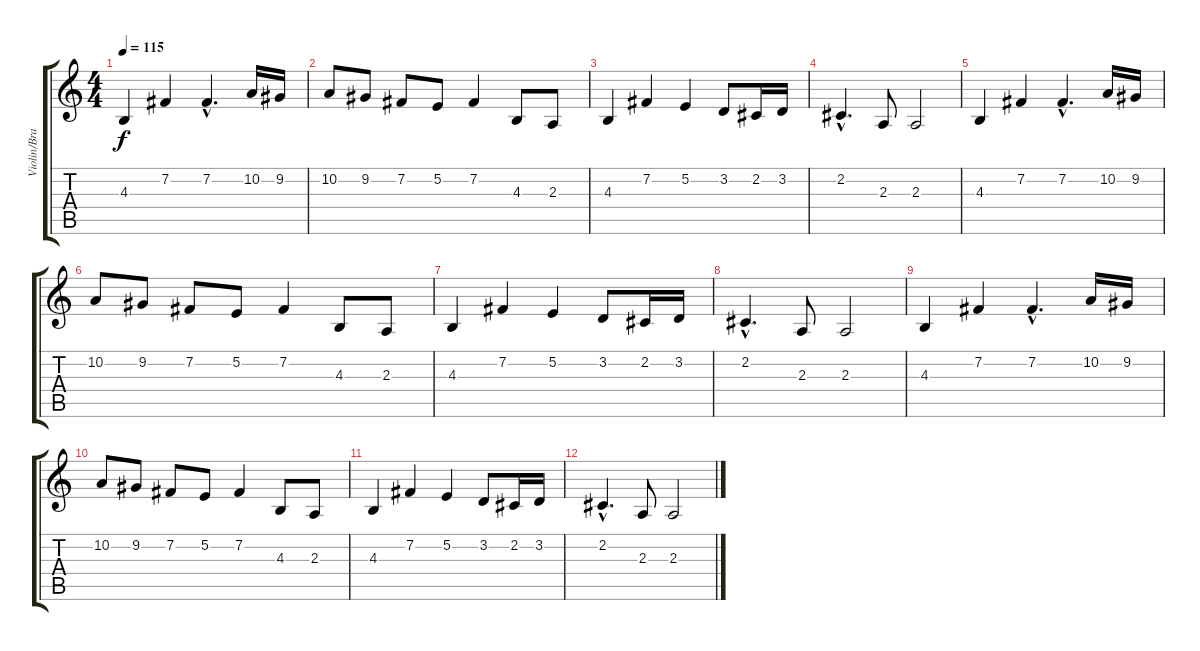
\track ("Violin/Brass" "Violin/Bra") {instrument violin}
\staff {score tabs}
\tuning (E4 B3 G3 D3 A2 E2) {hide}
\ts (4 4)
\tempo 115
\clef g2
\ks c
4.3.4{dy f} 7.2.4 7.2{hac}.4{d} 10.2.16 9.2.16 |
10.2.8 9.2.8 7.2.8 5.2.8 7.2.4 4.3.8 2.3.8 |
4.3.4 7.2.4 5.2.4 3.2.8 2.2.16 3.2.16 |
2.2{hac}.4{d} 2.3.8 2.3.2 |
4.3.4 7.2.4 7.2{hac}.4{d} 10.2.16 9.2.16 |
10.2.8 9.2.8 7.2.8 5.2.8 7.2.4 4.3.8 2.3.8 |
4.3.4 7.2.4 5.2.4 3.2.8 2.2.16 3.2.16 |
2.2{hac}.4{d} 2.3.8 2.3.2 |
4.3.4 7.2.4 7.2{hac}.4{d} 10.2.16 9.2.16 |
10.2.8 9.2.8 7.2.8 5.2.8 7.2.4 4.3.8 2.3.8 |
4.3.4 7.2.4 5.2.4 3.2.8 2.2.16 3.2.16 |
2.2{hac}.4{d} 2.3.8 2.3.2
